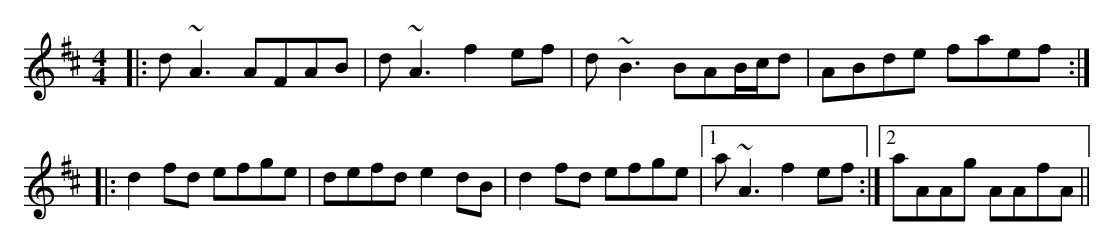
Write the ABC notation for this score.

X:1
M:4/4
K:D
|:d ~A3 AFAB|d ~A3 f2ef|d ~B3 BAB/c/d|ABde faef:|
|:d2fd efge|defd e2dB|d2fd efge|1 a ~A3 f2 ef:|2 aAAg AAfA||
